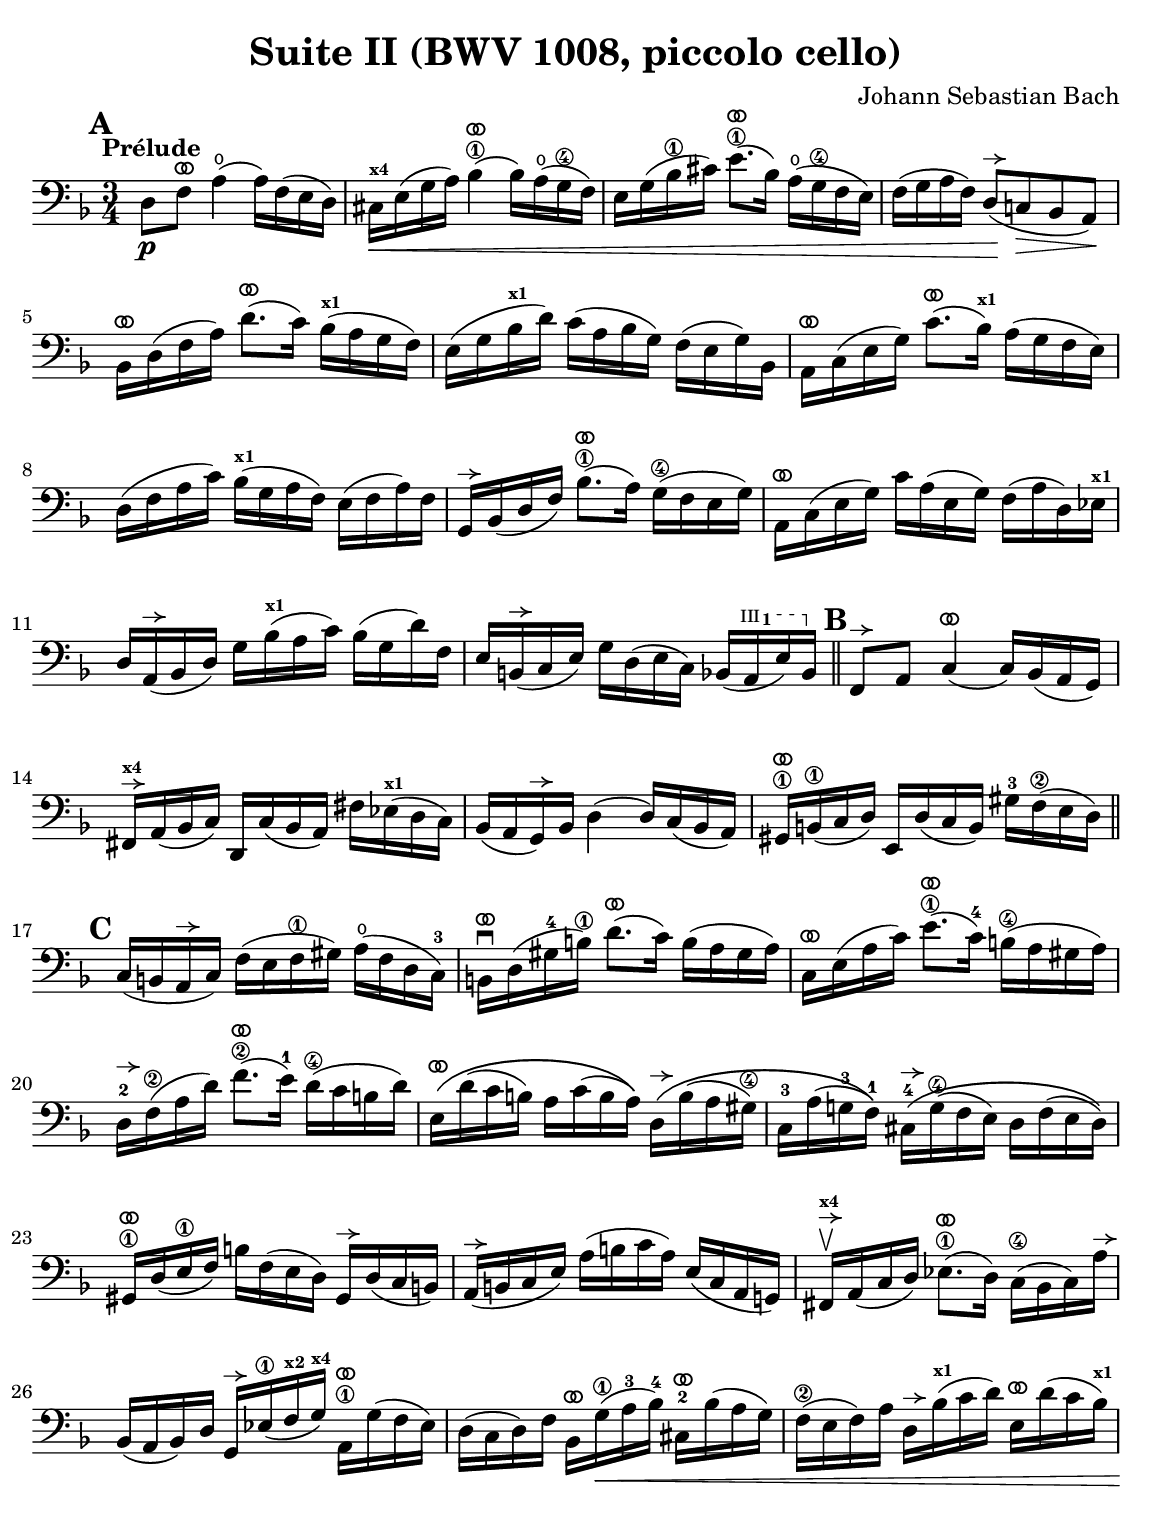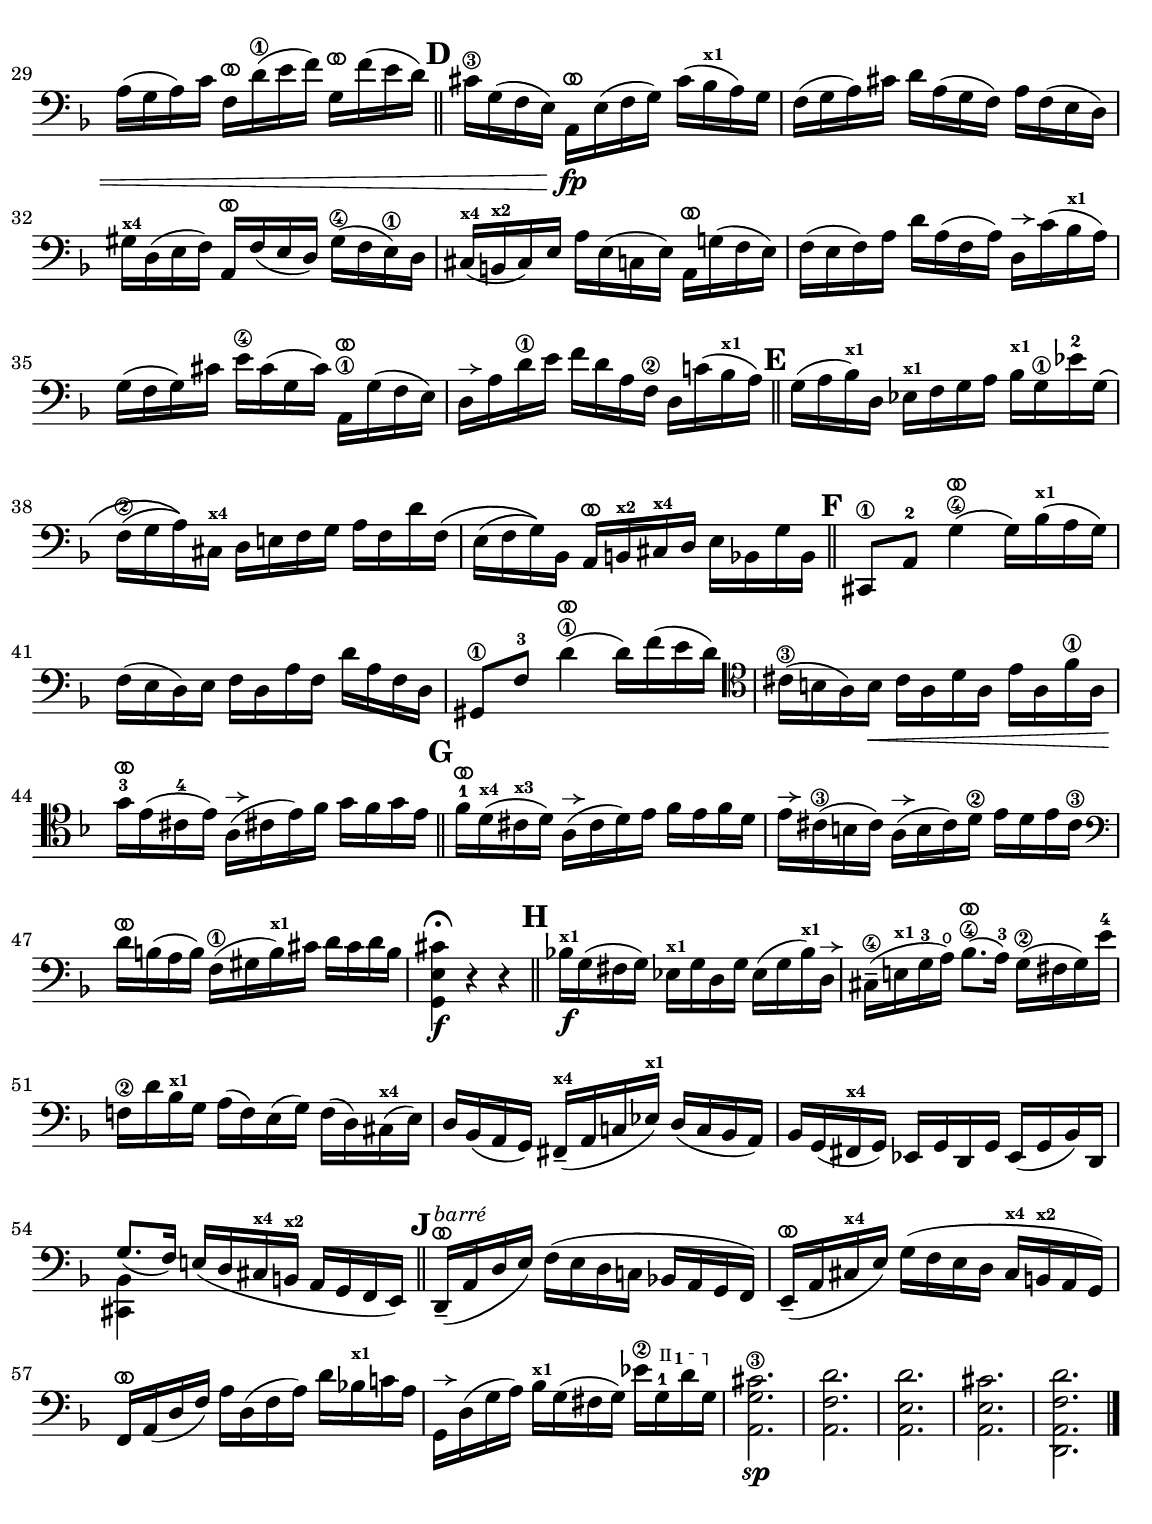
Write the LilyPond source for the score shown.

#(set-global-staff-size 21)

\version "2.24.0"

\header {
  title = "Suite II (BWV 1008, piccolo cello)"
  composer = "Johann Sebastian Bach"
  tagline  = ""
}

\language "italiano"

% iPad Pro 12.9

\paper {
  paper-width  = 195\mm
  paper-height = 260\mm
  indent = #0
  page-count = #2
  line-width = #184
  print-page-number = ##f
  ragged-last-bottom = ##t
  ragged-bottom = ##f
%  ragged-last = ##t
}

% \phrasingSlurDashed
% \SlurDashed
% \slurSolid

allongerUne = \markup {
  \center-column {
    \combine
    \draw-line #'(-2 . 0)
    \arrow-head #X #RIGHT ##f
  }
}

ringsps = #"
  0.15 setlinewidth
  0.9 0.6 moveto
  0.4 0.6 0.5 0 361 arc
  stroke
  1.0 0.6 0.5 0 361 arc
  stroke
  "

vibrato = \markup {
  \with-dimensions #'(-0.2 . 1.6) #'(0 . 1.2)
  \postscript #ringsps
}

startModernBarre =
#(define-event-function (fretnum partial)
   (number? number?)
    #{
      \tweak bound-details.left.text
        \markup
          \teeny \concat {
          #(format #f "~@r" fretnum)
          \hspace #.2
          \lower #.3 \small \bold \fontsize #-2 #(number->string partial)
          \hspace #.5
        }
      \tweak font-size -1
      \tweak font-shape #'upright
      \tweak style #'dashed-line
      \tweak dash-fraction #0.3
      \tweak dash-period #1
      \tweak bound-details.left.stencil-align-dir-y #0.35
      \tweak bound-details.left.padding 2.5 % was 0.25
      \tweak bound-details.left.attach-dir -1
      \tweak bound-details.left-broken.text ##f
      \tweak bound-details.left-broken.attach-dir -1
      %% adjust the numeric values to fit your needs:
      \tweak bound-details.left-broken.padding 0.5 %% was 1.5
      \tweak bound-details.right-broken.padding 0
      \tweak bound-details.right.padding 0.25
      \tweak bound-details.right.attach-dir 2
      \tweak bound-details.right-broken.text ##f
      \tweak bound-details.right.text
        \markup
          \with-dimensions #'(0 . 0) #'(-.3 . 0) %% was (0 . -1)
          \draw-line #'(0 . -1)
      \startTextSpan
   #})

stopBarre = \stopTextSpan

% Analysis brackets under the staff

\layout {
  \context {
    \Voice
    \consists "Horizontal_bracket_engraver"
  }
}

\score {
  \new Staff {%\with{instrumentName=#"Piccolo"}{
    \override Hairpin.to-barline = ##f
    \override BreathingSign.text = \markup {
      \translate #'(-1.75 . 1.6)
      \musicglyph "scripts.rcomma"
    }

    \tempo "Prélude"
    \time 3/4
    \key re \minor
    \clef "bass"
    \set fingeringOrientations = #'(left)

      \mark \default
      re8\p fa8^\vibrato la4(\open la16) fa16( mi16 re16)
    | dod16\<^\markup{\bold\teeny x4} mi16( sol16 la16) sib4\1^\vibrato( sib16) la16(\open sol16\4 fa16)
    | mi16 sol16( sib16\1 dod'16) mi'8.\1^\vibrato( sib16) la16(\open sol16\4 fa16 mi16)
    | fa16( sol16 la16 fa16) re8(\!^\allongerUne do!8\> sib,8 la,8)\!
    | sib,16[^\vibrato re16( fa16 la16)] re'8.^\vibrato( do'16) sib16(^\markup{\bold\teeny x1} la16 sol16 fa16)
    | mi16( sol16 sib16^\markup{\bold\teeny x1} re'16) do'16( la16 sib16 sol16) fa16( mi16 sol16) sib,16
    | la,16[^\vibrato do16( mi16 sol16)] do'8.^\vibrato( sib16)^\markup{\bold\teeny x1} la16( sol16 fa16 mi16)
    | re16( fa16 la16 do'16) sib16(^\markup{\bold\teeny x1} sol16 la16 fa16) mi16( fa16 la16) fa16
    | sol,16[^\allongerUne sib,16( re16 fa16)] sib8.\1^\vibrato( la16) sol16(\4 fa16 mi16 sol16)
    | la,16^\vibrato do16( mi16 sol16) do'16 la16( mi16 sol16) fa16( la16 re16) mib16^\markup{\bold\teeny x1}
    | re16 la,16(^\allongerUne sib,16 re16) sol16 sib16(^\markup{\bold\teeny x1} la16 do'16) sib16( sol16 re'16) fa16
    | mi16 si,16(^\allongerUne do16 mi16) sol16 re16( mi16 do16) sib,16( \startModernBarre #3 #1 la,16 mi16) sib,16 \stopBarre 
    \bar "||" \mark \default
      fa,8^\allongerUne la,8 do4(^\vibrato do16) sib,16( la,16 sol,16)
    | fad,16^\allongerUne^\markup{\bold\teeny x4} la,16( sib,16 do16) re,16 do16( sib,16 la,16) 
      fad16 mib16(^\markup{\bold\teeny x1} re16 do16)
    | sib,16( la,16 sol,16)^\allongerUne sib,16 re4( re16) do16( sib,16 la,16)
    | sold,16\1^\vibrato si,16(\1 do16 re16) mi,16 re16( do16 si,16) 
      sold16-3 fa16\2( mi16 re16)
    \bar "||" \mark \default
      do16( si,16 la,16^\allongerUne do16) fa16( mi16 fa16\1 sold16) la16(\open fa16 re16 do16)-3
    | si,16\downbow^\vibrato re16( sold16-4 si16)\1 re'8.(^\vibrato do'16) si16( la16 sold16 la16)
    | do16^\vibrato mi16( la16 do'16) mi'8.(\1^\vibrato do'16)-4 si16(\4 la16 sold16 la16) 
    | re16-2^\allongerUne fa16\2( la16 re'16) fa'8.(\2^\vibrato mi'16)-1 re'16(\4 do'16 si16 re'16)
    | mi16\(^\vibrato re'16( do'16 si16) la16 do'16( si16 la16)\)
      re16\(^\allongerUne si16( la16 sold16\4)
    | do16-3 la16( sol!16-3 fa16-1)\) 
      dod16-4^\allongerUne\( sol16(\4 fa16 mi16) re16 fa16( mi16 re16)\)
    | sold,16\1^\vibrato re16( mi16\1 fa16) si16 fa16( mi16 re16) sold,16^\allongerUne re16( do16 si,16)
    | la,16(^\allongerUne si,16 do16 mi16) la16( si16 do'16 la16) mi16( do16 la,16 sol,!16)
    | fad,16^\allongerUne^\markup{\bold\teeny x4}\upbow la,16( do16 re16) mib8.(\1^\vibrato re16) do16(\4 sib,16 do16) la16^\allongerUne
    | sib,16( la,16 sib,16) re16 sol,16^\allongerUne mib16(\1 fa16^\markup{\bold\teeny x2} sol16)^\markup{\bold\teeny x4} 
      la,16\1^\vibrato sol16( fa16 mib16)
    | re16( do16 re16) fa16 sib,16^\vibrato sol16(\1\< la16-3 sib16)-4 
      dod16-2^\vibrato sib16( la16 sol16)
    | fa16(\2 mi16 fa16) la16 re16^\allongerUne sib16(^\markup{\bold\teeny x1} do'16 re'16)
      mi16^\vibrato re'16( do'16 sib16)^\markup{\bold\teeny x1}
    | la16( sol16 la16) do'16 fa16^\vibrato re'16(\1 mi'16 fa'16)
      sol16^\vibrato fa'16( mi'16 re'16)
    \bar "||" \mark \default
      dod'16\3 sol16( fa16 mi16) la,16\!\fp^\vibrato mi16( fa16 sol16) dod'16( sib16^\markup{\bold\teeny x1} la16) sol16
    | fa16( sol16 la16) dod'16 re'16 la16( sol16 fa16) la16 fa16( mi16 re16)
    | sold16^\markup{\bold\teeny x4} re16( mi16 fa16) la,16^\vibrato fa16( mi16 re16) sold16(\4 fa16 mi16)\1 re16
    | dod16(^\markup{\bold\teeny x4} si,16^\markup{\bold\teeny x2} dod16) 
      mi16 la16 mi16( do16 mi16) la,16^\vibrato sol!16( fa16 mi16)
    | fa16( mi16 fa16) la16 re'16 la16( fa16 la16) re16^\allongerUne do'16( sib16^\markup{\bold\teeny x1} la16)
    | sol16( fa16 sol16) dod'16 mi'16\4 dod'16( sol16 dod'16) la,16\1^\vibrato sol16( fa16 mi16)
    | re16[^\allongerUne la16 re'16\1 mi'16] fa'16 
      re'16 la16 fa16\2 re16 do'!16( sib16^\markup{\bold\teeny x1} la16)
    \bar "||" \mark \default
      sol16( la16 sib16)^\markup{\bold\teeny x1} re16 mib16^\markup{\bold\teeny x1} 
      fa16 sol16 la16 sib16^\markup{\bold\teeny x1} sol16\1 mib'16-2 sol16\(
    | fa16(\2 sol16 la16)\) dod16^\markup{\bold\teeny x4} re16 mi!16 fa16 sol16 la16 fa16 re'16 fa16\(
    | mi16( fa16 sol16)\) sib,16 la,16^\vibrato si,!16^\markup{\bold\teeny x2} 
      dod16^\markup{\bold\teeny x4} re16 mi16 sib,16 sol16 sib,16
    \bar "||" \mark \default
      dod,8\1 la,8-2 sol4\4^\vibrato( sol16) sib16(^\markup{\bold\teeny x1} la16 sol16)
    | fa16( mi16 re16) mi16 fa16 re16 la16 fa16 re'16 la16 fa16 re16
    | sold,8\1 fa8-3 re'4\1^\vibrato( re'16) fa'16( mi'16 re'16)
    | \clef "tenor"
      dod'16\3( si!16 la16) si16\< dod'16 la16 re'16 la16 mi'16 la16 fa'16\1 la16
    | sol'16-3\!^\vibrato mi'16( dod'16-4 mi'16) la16(^\allongerUne dod'!16 mi'16) fa'16
      sol'16 fa'16 sol'16 mi'16
    \bar "||" \mark \default
      fa'16-1^\vibrato re'16(^\markup{\bold\teeny x4} dod'16^\markup{\bold\teeny x3} 
      re'16) la16(^\allongerUne dod'16 re'16) mi'16 
      fa'16 mi'16 fa'16 re'16
    | mi'16^\allongerUne dod'16(\3 si!16 dod'16) la16(^\allongerUne si16 dod'16) re'16\2
      mi'16 re'16 mi'16 dod'16\3
    | \clef "bass" 
      re'16^\vibrato si!16( la16 si16) fa16(\1 sold16 si16)^\markup{\bold\teeny x1} dod'16
      re'16 dod'16 re'16 si16
    | <<dod'4\fermata mi4 sol,4\f>> r4 r4
    \bar "||" \mark \default
      sib!16\f^\markup{\bold\teeny x1} sol16( fad16 
      sol16) mib16^\markup{\bold\teeny x1} sol16 re16 sol16
      mib16( sol16 sib16)^\markup{\bold\teeny x1} re16^\allongerUne
    | dod16(--\4 mi!16^\markup{\bold\teeny x1} sol16-3 la16)\open
      sib8.(\4^\vibrato la16)-3 sol16(\2 fad16 sol16) mi'16-4
    | fa!16\2 re'16 sib16^\markup{\bold\teeny x1} sol16 la16( fa16) mi16( sol16)
      fa16( re16) dod16(^\markup{\bold\teeny x4} mi16)
    | re16 sib,16( la,16 sol,16) fad,16--(^\markup{\bold\teeny x4} la,16 do!16 
      mib16)^\markup{\bold\teeny x1} re16( do16 sib,16 la,16)
    | sib,16 sol,16( fad,16^\markup{\bold\teeny x4} sol,16) mib,16 sol,16 re,16 sol,16 mib,16( sol,16 sib,16) re,16
    | <<{sol8._( fa16_)}\\{<<sib,4 dod,4>>}>> mi!16( re16 
      dod16^\markup{\bold\teeny x4} si,!16^\markup{\bold\teeny x2} la,16 sol,16 fa,16 mi,16)
    \bar "||" \mark \default
      re,16--(^\vibrato^\markup{\small\italic "barré"} la,16 re16 mi16) fa16( mi16 re16 do!16 sib,!16 la,16 sol,16 fa,16)
    | mi,16--(^\vibrato la,16 dod16^\markup{\bold\teeny x4} mi16) sol16( fa16 mi16 re16 
      dod16^\markup{\bold\teeny x4} si,!16^\markup{\bold\teeny x2} la,16 sol,16)
    | fa,16^\vibrato la,16( re16 fa16) la16 re16( fa16 la16)
      re'16 sib!16^\markup{\bold\teeny x1} do'!16 la16
    | sol,16^\allongerUne re16( sol16 la16) sib16^\markup{\bold\teeny x1} sol16( fad16 sol16)
      mib'16\2 \startModernBarre #2 #1 sol16-1 re'16 sol16 \stopBarre
    | <<dod'2.\3 sol2. la,2.\sp>>
    | <<re'2. fa2. la,2.>> 
    | <<re'2. mi2. la,2.>>
    | <<dod'2. mi2. la,2.>>
    | <<re'2. fa2. la,2. re,2.>>
      
    
    
      \bar "|."
  }
}
